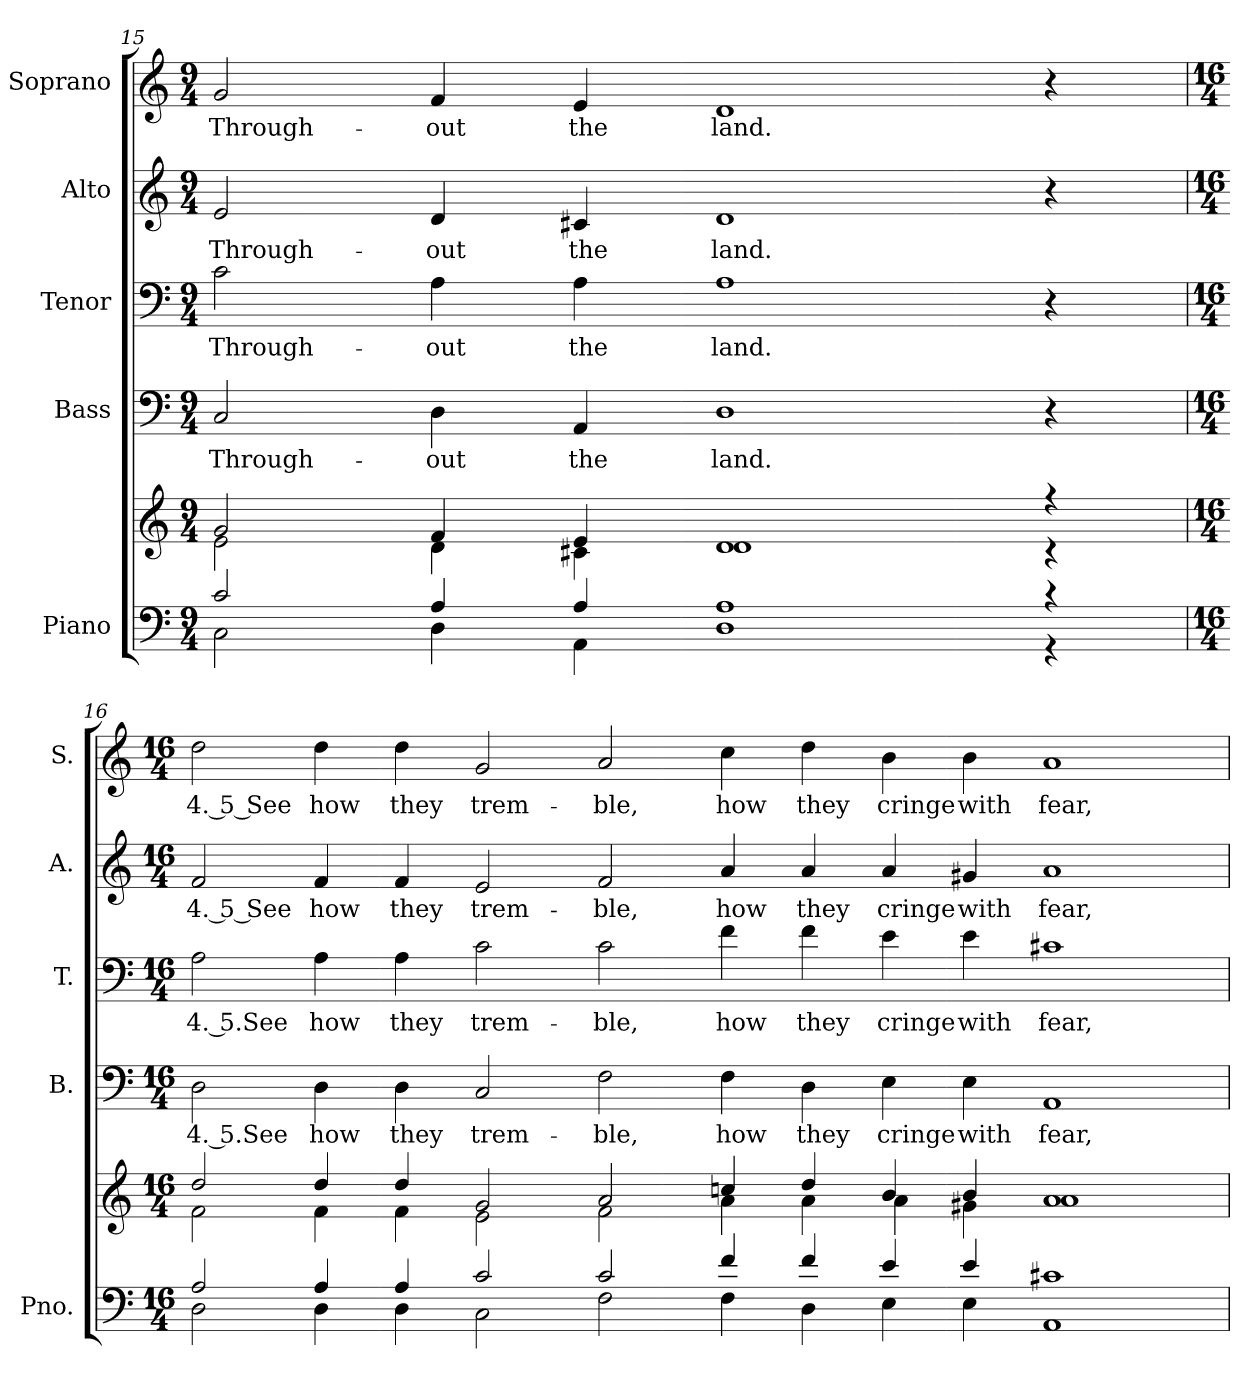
**kern	**kern	**kern	**text	**kern	**text	**kern	**text	**kern	**text
*part5	*part5	*part4	*part4	*part3	*part3	*part2	*part2	*part1	*part1
*staff6	*staff5	*staff4	*staff4	*staff3	*staff3	*staff2	*staff2	*staff1	*staff1
*I"Piano	*	*I"Bass	*	*I"Tenor	*	*I"Alto	*	*I"Soprano	*
*I'Pno.	*	*I'B.	*	*I'T.	*	*I'A.	*	*I'S.	*
*clefF4	*clefG2	*clefF4	*	*clefF4	*	*clefG2	*	*clefG2	*
*k[]	*k[]	*k[]	*	*k[]	*	*k[]	*	*k[]	*
*C:	*C:	*C:	*	*C:	*	*C:	*	*C:	*
*M9/4	*M9/4	*M9/4	*	*M9/4	*	*M9/4	*	*M9/4	*
=15	=15	=15	=15	=15	=15	=15	=15	=15	=15
*^	*^	*	*	*	*	*	*	*	*
!	!	!	!	!	!LO:LY:b:color=#000000	!	!	!	!	!	!
!	!	!	!	!	!	!	!LO:LY:b:color=#000000	!	!	!	!
!	!	!	!	!	!	!	!	!	!LO:LY:b:color=#000000	!	!
!	!	!	!	!	!	!	!	!	!	!	!LO:LY:b:color=#000000
2ci/	2Ci\	2gi/	2ei\	2Ci/	Through-	2ci\	Through-	2ei/	Through-	2gi/	Through-
!	!	!	!	!	!LO:LY:b:color=#000000	!	!	!	!	!	!
!	!	!	!	!	!	!	!LO:LY:b:color=#000000	!	!	!	!
!	!	!	!	!	!	!	!	!	!LO:LY:b:color=#000000	!	!
!	!	!	!	!	!	!	!	!	!	!	!LO:LY:b:color=#000000
4Ai/	4Di\	4fi/	4di\	4Di\	-out	4Ai\	-out	4di/	-out	4fi/	-out
!	!	!	!	!	!LO:LY:b:color=#000000	!	!	!	!	!	!
!	!	!	!	!	!	!	!LO:LY:b:color=#000000	!	!	!	!
!	!	!	!	!	!	!	!	!	!LO:LY:b:color=#000000	!	!
!	!	!	!	!	!	!	!	!	!	!	!LO:LY:b:color=#000000
4Ai/	4AAi\	4ei/	4c#Xi\	4AAi/	the	4Ai\	the	4c#Xi/	the	4ei/	the
!	!	!	!	!	!LO:LY:b:color=#000000	!	!	!	!	!	!
!	!	!	!	!	!	!	!LO:LY:b:color=#000000	!	!	!	!
!	!	!	!	!	!	!	!	!	!LO:LY:b:color=#000000	!	!
!	!	!	!	!	!	!	!	!	!	!	!LO:LY:b:color=#000000
1Ai	1Di	1di	1di	1Di	land.	1Ai	land.	1di	land.	1di	land.
4r	4r	4r	4r	4r	.	4r	.	4r	.	4r	.
=16	=16	=16	=16	=16	=16	=16	=16	=16	=16	=16	=16
*M16/4	*	*M16/4	*	*M16/4	*	*M16/4	*	*M16/4	*	*M16/4	*
!	!	!	!	!	!LO:LY:b:color=#000000	!	!	!	!	!	!
!	!	!	!	!	!	!	!LO:LY:b:color=#000000	!	!	!	!
!	!	!	!	!	!	!	!	!	!LO:LY:b:color=#000000	!	!
!	!	!	!	!	!	!	!	!	!	!	!LO:LY:b:color=#000000
2Ai/	2Di\	2ddi/	2fi\	2Di\	4. 5.See	2Ai\	4. 5.See	2fi/	4. 5 See	2ddi\	4. 5 See
!	!	!	!	!	!LO:LY:b:color=#000000	!	!	!	!	!	!
!	!	!	!	!	!	!	!LO:LY:b:color=#000000	!	!	!	!
!	!	!	!	!	!	!	!	!	!LO:LY:b:color=#000000	!	!
!	!	!	!	!	!	!	!	!	!	!	!LO:LY:b:color=#000000
4Ai/	4Di\	4ddi/	4fi\	4Di\	how	4Ai\	how	4fi/	how	4ddi\	how
!	!	!	!	!	!LO:LY:b:color=#000000	!	!	!	!	!	!
!	!	!	!	!	!	!	!LO:LY:b:color=#000000	!	!	!	!
!	!	!	!	!	!	!	!	!	!LO:LY:b:color=#000000	!	!
!	!	!	!	!	!	!	!	!	!	!	!LO:LY:b:color=#000000
4Ai/	4Di\	4ddi/	4fi\	4Di\	they	4Ai\	they	4fi/	they	4ddi\	they
!	!	!	!	!	!LO:LY:b:color=#000000	!	!	!	!	!	!
!	!	!	!	!	!	!	!LO:LY:b:color=#000000	!	!	!	!
!	!	!	!	!	!	!	!	!	!LO:LY:b:color=#000000	!	!
!	!	!	!	!	!	!	!	!	!	!	!LO:LY:b:color=#000000
2ci/	2Ci\	2gi/	2ei\	2Ci/	trem-	2ci\	trem-	2ei/	trem-	2gi/	trem-
!	!	!	!	!	!LO:LY:b:color=#000000	!	!	!	!	!	!
!	!	!	!	!	!	!	!LO:LY:b:color=#000000	!	!	!	!
!	!	!	!	!	!	!	!	!	!LO:LY:b:color=#000000	!	!
!	!	!	!	!	!	!	!	!	!	!	!LO:LY:b:color=#000000
2ci/	2Fi\	2ai/	2fi\	2Fi\	-ble,	2ci\	-ble,	2fi/	-ble,	2ai/	-ble,
!	!	!	!	!	!LO:LY:b:color=#000000	!	!	!	!	!	!
!	!	!	!	!	!	!	!LO:LY:b:color=#000000	!	!	!	!
!	!	!	!	!	!	!	!	!	!LO:LY:b:color=#000000	!	!
!	!	!	!	!	!	!	!	!	!	!	!LO:LY:b:color=#000000
4fi/	4Fi\	4ccni/	4ai\	4Fi\	how	4fi\	how	4ai/	how	4cci\	how
!	!	!	!	!	!LO:LY:b:color=#000000	!	!	!	!	!	!
!	!	!	!	!	!	!	!LO:LY:b:color=#000000	!	!	!	!
!	!	!	!	!	!	!	!	!	!LO:LY:b:color=#000000	!	!
!	!	!	!	!	!	!	!	!	!	!	!LO:LY:b:color=#000000
4fi/	4Di\	4ddi/	4ai\	4Di\	they	4fi\	they	4ai/	they	4ddi\	they
!	!	!	!	!	!LO:LY:b:color=#000000	!	!	!	!	!	!
!	!	!	!	!	!	!	!LO:LY:b:color=#000000	!	!	!	!
!	!	!	!	!	!	!	!	!	!LO:LY:b:color=#000000	!	!
!	!	!	!	!	!	!	!	!	!	!	!LO:LY:b:color=#000000
4ei/	4Ei\	4bi/	4ai\	4Ei\	cringe	4ei\	cringe	4ai/	cringe	4bi\	cringe
!	!	!	!	!	!LO:LY:b:color=#000000	!	!	!	!	!	!
!	!	!	!	!	!	!	!LO:LY:b:color=#000000	!	!	!	!
!	!	!	!	!	!	!	!	!	!LO:LY:b:color=#000000	!	!
!	!	!	!	!	!	!	!	!	!	!	!LO:LY:b:color=#000000
4ei/	4Ei\	4bi/	4g#Xi\	4Ei\	with	4ei\	with	4g#Xi/	with	4bi\	with
!	!	!	!	!	!LO:LY:b:color=#000000	!	!	!	!	!	!
!	!	!	!	!	!	!	!LO:LY:b:color=#000000	!	!	!	!
!	!	!	!	!	!	!	!	!	!LO:LY:b:color=#000000	!	!
!	!	!	!	!	!	!	!	!	!	!	!LO:LY:b:color=#000000
1c#Xi	1AAi	1ai	1ai	1AAi	fear,	1c#Xi	fear,	1ai	fear,	1ai	fear,
*v	*v	*	*	*	*	*	*	*	*	*	*
*	*v	*v	*	*	*	*	*	*	*	*
=	=	=	=	=	=	=	=	=	=
*-	*-	*-	*-	*-	*-	*-	*-	*-	*-
